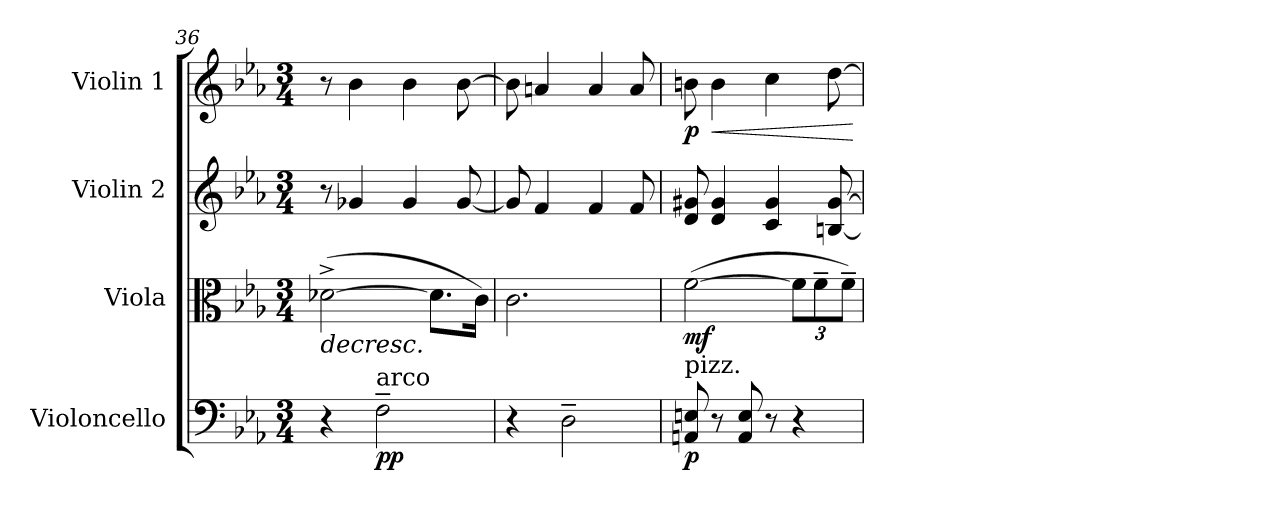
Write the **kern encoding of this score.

**kern	**dynam	**kern	**dynam	**kern	**kern	**dynam
*part4	*part4	*part3	*part3	*part2	*part1	*part1
*staff4	*staff4	*staff3	*staff3	*staff2	*staff1	*staff1
*I"Violoncello	*	*I"Viola	*	*I"Violin 2	*I"Violin 1	*
*I'Vc	*	*I'Vla	*	*I'Vln	*I'Vln	*
*clefF4	*	*clefC3	*	*clefG2	*clefG2	*
*k[b-e-a-]	*	*k[b-e-a-]	*	*k[b-e-a-]	*k[b-e-a-]	*
*M3/4	*	*M3/4	*	*M3/4	*M3/4	*
=36	=36	=36	=36	=36	=36	=36
!	!	!	!LO:HP:b	!	!	!
4r	.	([2d-X^\	>	8r	8r	.
.	.	.	.	4g-X/	4b-\	.
!LO:TX:a:t=arco	!	!	!	!	!	!
!	!LO:DY:b	!	!	!	!	!
2F~\	pp	.	.	.	.	.
.	.	.	.	4g-/	4b-\	.
.	.	8.d-\L]	.	.	.	.
.	.	.	.	[8g-/	[8b-\	.
.	.	16c\Jk)	.	.	.	.
=37	=37	=37	=37	=37	=37	=37
4r	.	2.c\	.	8g-/]	8b-\]	.
.	.	.	.	4f/	4an/	.
2D~\	.	.	.	.	.	.
.	.	.	.	4f/	4a/	.
.	.	.	.	8f/	8a/	.
=38	=38	=38	=38	=38	=38	=38
*	*	*^	*	*	*	*
!LO:TX:a:t=pizz.	!	!	!	!	!	!	!
!	!LO:DY:b	!	!	!LO:DY:b	!	!	!LO:DY:b
8AAn/ 8En/	p	([2f\	4ryy	mf	8d/ 8g#X/	8bn\	p
!	!	!	!	!	!	!	!LO:HP:b
8r	.	.	.	.	4d/ 4g#/	4b\	<
8AA/ 8E/	.	.	4ryy	.	.	.	.
8r	.	.	.	.	4c/ 4g#/	4cc\	.
*	*	*Xbrackettup	*	*	*	*	*
4r	.	12f\L]	4ryy	.	.	.	.
.	.	12f~\	.	.	.	.	.
.	.	.	.	.	[8Bn/ [8g#/	[8dd\	.
.	.	12f~\J)	.	.	.	.	.
*	*	*v	*v	*	*	*	*
.	.	.	]	.	.	[
=	=	=	=	=	=	=
*-	*-	*-	*-	*-	*-	*-
